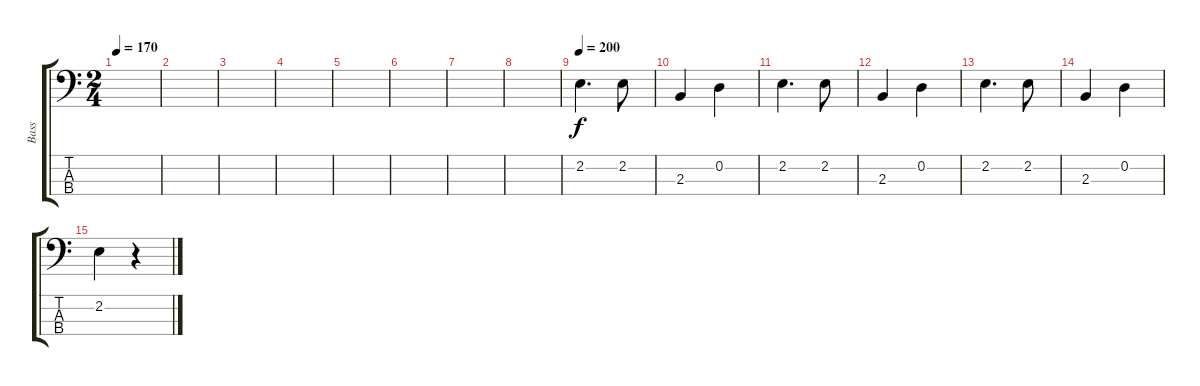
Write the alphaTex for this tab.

\track ("Bass" "Bass") {instrument electricbassfinger}
\staff {score tabs}
\tuning (G2 D2 A1 E1) {hide}
\ts (2 4)
\tempo 170
\clef f4
\ks c
|
|
|
|
|
|
|
|
\tempo 200
2.2.4{d} 2.2.8 |
2.3.4 0.2.4 |
2.2.4{d} 2.2.8 |
2.3.4 0.2.4 |
2.2.4{d} 2.2.8 |
2.3.4 0.2.4 |
2.2.4 r.4
